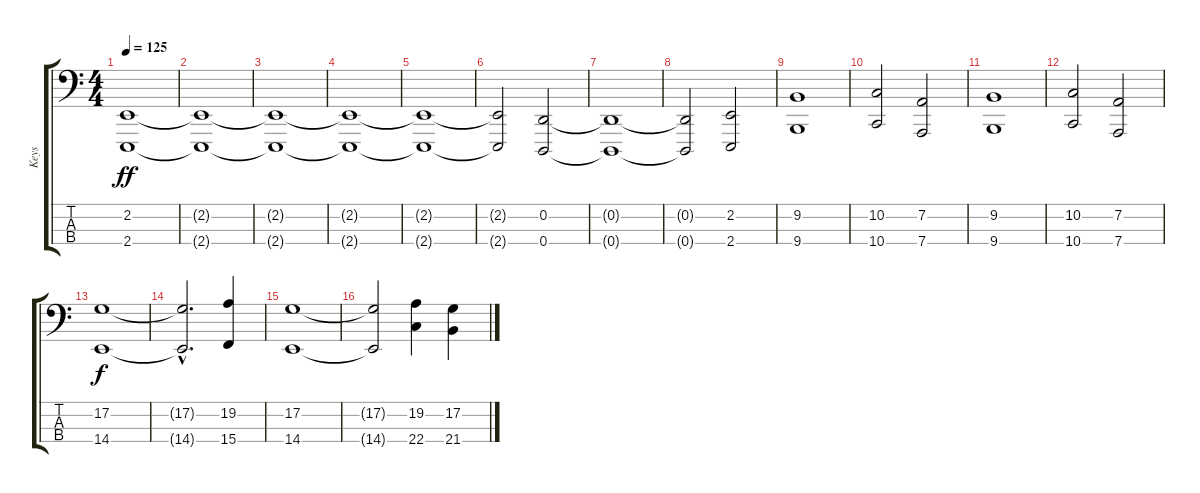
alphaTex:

\track ("Keys" "Keys") {instrument tremolostrings}
\staff {score tabs}
\tuning (G2 D2 A1 D1) {hide}
\ts (4 4)
\tempo 125
\clef f4
\ks c
(2.2{t} 2.4{t}).1{dy ff} |
(2.2{t} 2.4{t}).1 |
(2.2{t} 2.4{t}).1 |
(2.2{t} 2.4{t}).1 |
(2.2{t} 2.4{t}).1 |
(2.2{t} 2.4{t}).2 (0.2 0.4).2 |
(0.2{t} 0.4{t}).1 |
(0.2{t} 0.4{t}).2 (2.2 2.4).2 |
(9.2 9.4).1 |
(10.2 10.4).2 (7.2 7.4).2 |
(9.2 9.4).1 |
(10.2 10.4).2 (7.2 7.4).2 |
(17.2 14.4).1{dy f} |
(17.2{hac t} 14.4{hac t}).2{d} (19.2 15.4).4 |
(17.2 14.4).1 |
(17.2{t} 14.4{t}).2 (19.2 22.4).4 (17.2 21.4).4
